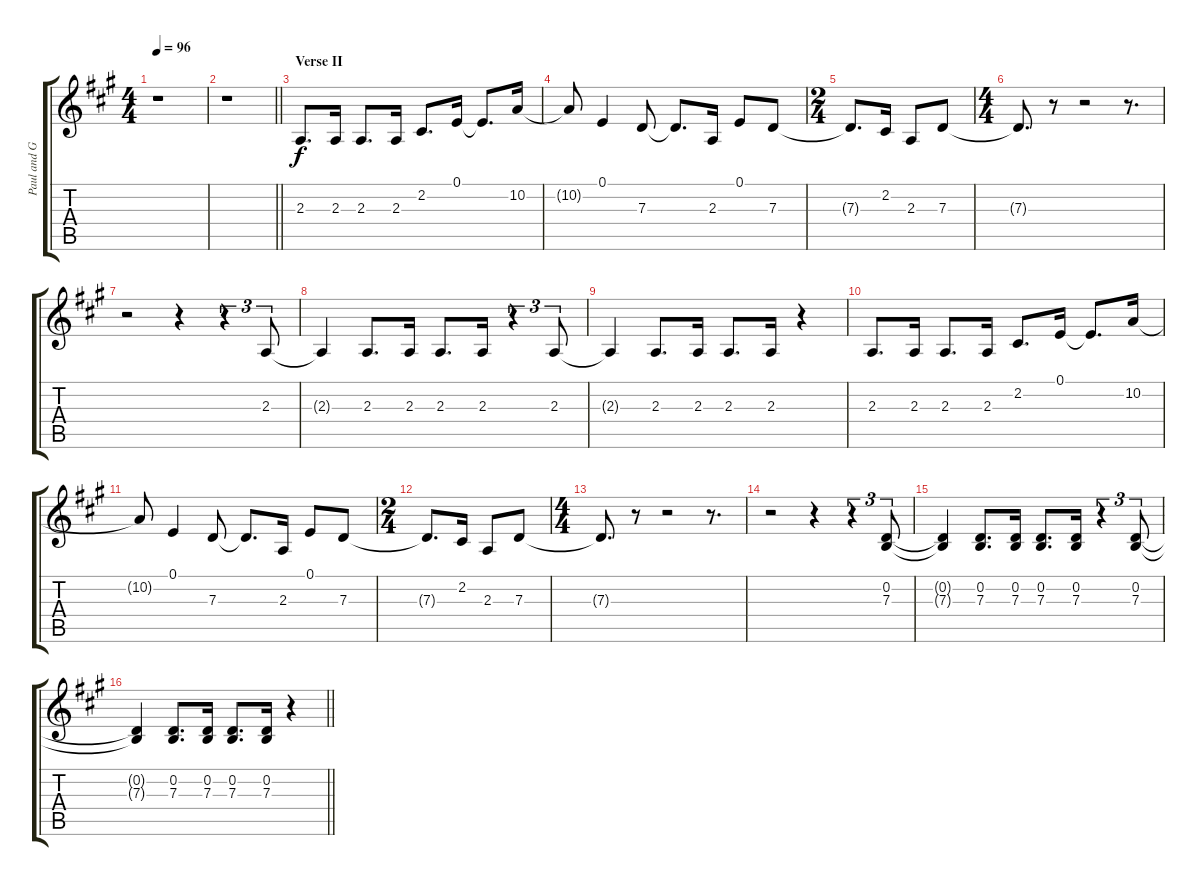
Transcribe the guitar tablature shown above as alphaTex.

\track ("Paul and George - Back Vocals" "Paul and G") {instrument altosax}
\staff {score tabs}
\tuning (E4 B3 G3 D3 A2 E2) {hide}
\ts (4 4)
\tempo 96
\clef g2
\ks a
r.1{dy mf} |
\barLineRight lightlight
r.1 |
\section ("" "Verse II")
2.3.8{d dy f} 2.3.16 2.3.8{d} 2.3.16 2.2.8{d} 0.1.16 0.1{t}.8{d} 10.2.16 |
10.2{t}.8 0.1.4 7.3.8 7.3{t}.8{d} 2.3.16 0.1.8 7.3.8 |
\ts (2 4)
7.3{t}.8{d} 2.2.16 2.3.8 7.3.8 |
\ts (4 4)
7.3{t}.8{d} r.8 r.2 r.8{d} |
r.2 r.4 r.4{tu (3 2)} 2.3.8{tu (3 2)} |
2.3{t}.4 2.3.8{d} 2.3.16 2.3.8{d} 2.3.16 r.4{tu (3 2)} 2.3.8{tu (3 2)} |
2.3{t}.4 2.3.8{d} 2.3.16 2.3.8{d} 2.3.16 r.4 |
2.3.8{d} 2.3.16 2.3.8{d} 2.3.16 2.2.8{d} 0.1.16 0.1{t}.8{d} 10.2.16 |
10.2{t}.8 0.1.4 7.3.8 7.3{t}.8{d} 2.3.16 0.1.8 7.3.8 |
\ts (2 4)
7.3{t}.8{d} 2.2.16 2.3.8 7.3.8 |
\ts (4 4)
7.3{t}.8{d} r.8 r.2 r.8{d} |
r.2 r.4 r.4{tu (3 2)} (0.2 7.3).8{tu (3 2)} |
(0.2{t} 7.3{t}).4 (0.2 7.3).8{d} (0.2 7.3).16 (0.2 7.3).8{d} (0.2 7.3).16 r.4{tu (3 2)} (0.2 7.3).8{tu (3 2)} |
\barLineRight lightlight
(0.2{t} 7.3{t}).4 (0.2 7.3).8{d} (0.2 7.3).16 (0.2 7.3).8{d} (0.2 7.3).16 r.4
